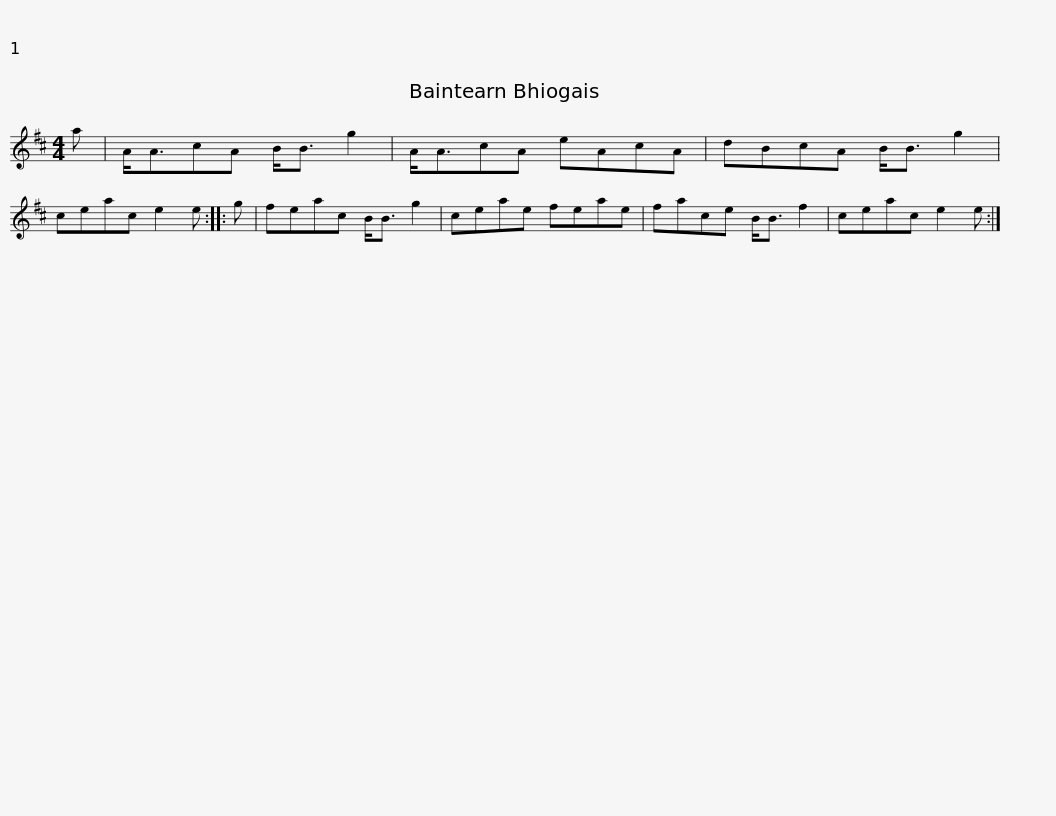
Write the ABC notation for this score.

X:1
L:1/8
M:4/4
I:linebreak $
K:D
V:1 treble
V:1
 a | A<AcA B<B g2 | A<AcA eAcA | dBcA B<B g2 | ceac e2 e :: %5
 g | feac B<B g2 |$ ceae feae | face B<B f2 | ceac e2 e :| %10
